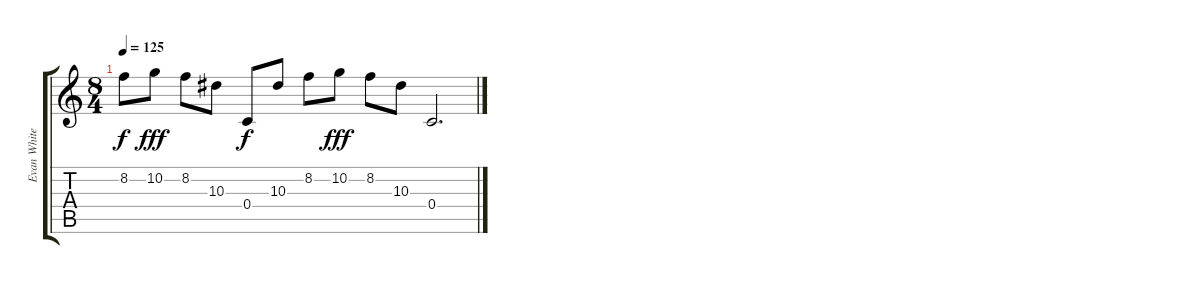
\track ("Evan White Gtr.1" "Evan White") {instrument distortionguitar}
\staff {score tabs}
\tuning (D4 A3 F3 C3 G2 C2) {hide}
\ts (8 4)
\tempo 125
\clef g2
\ks c
8.2.8{dy f} 10.2.8{dy fff} 8.2.8 10.3.8 0.4.8{dy f} 10.3.8 8.2.8 10.2.8{dy fff} 8.2.8 10.3.8 0.4.2{d}
